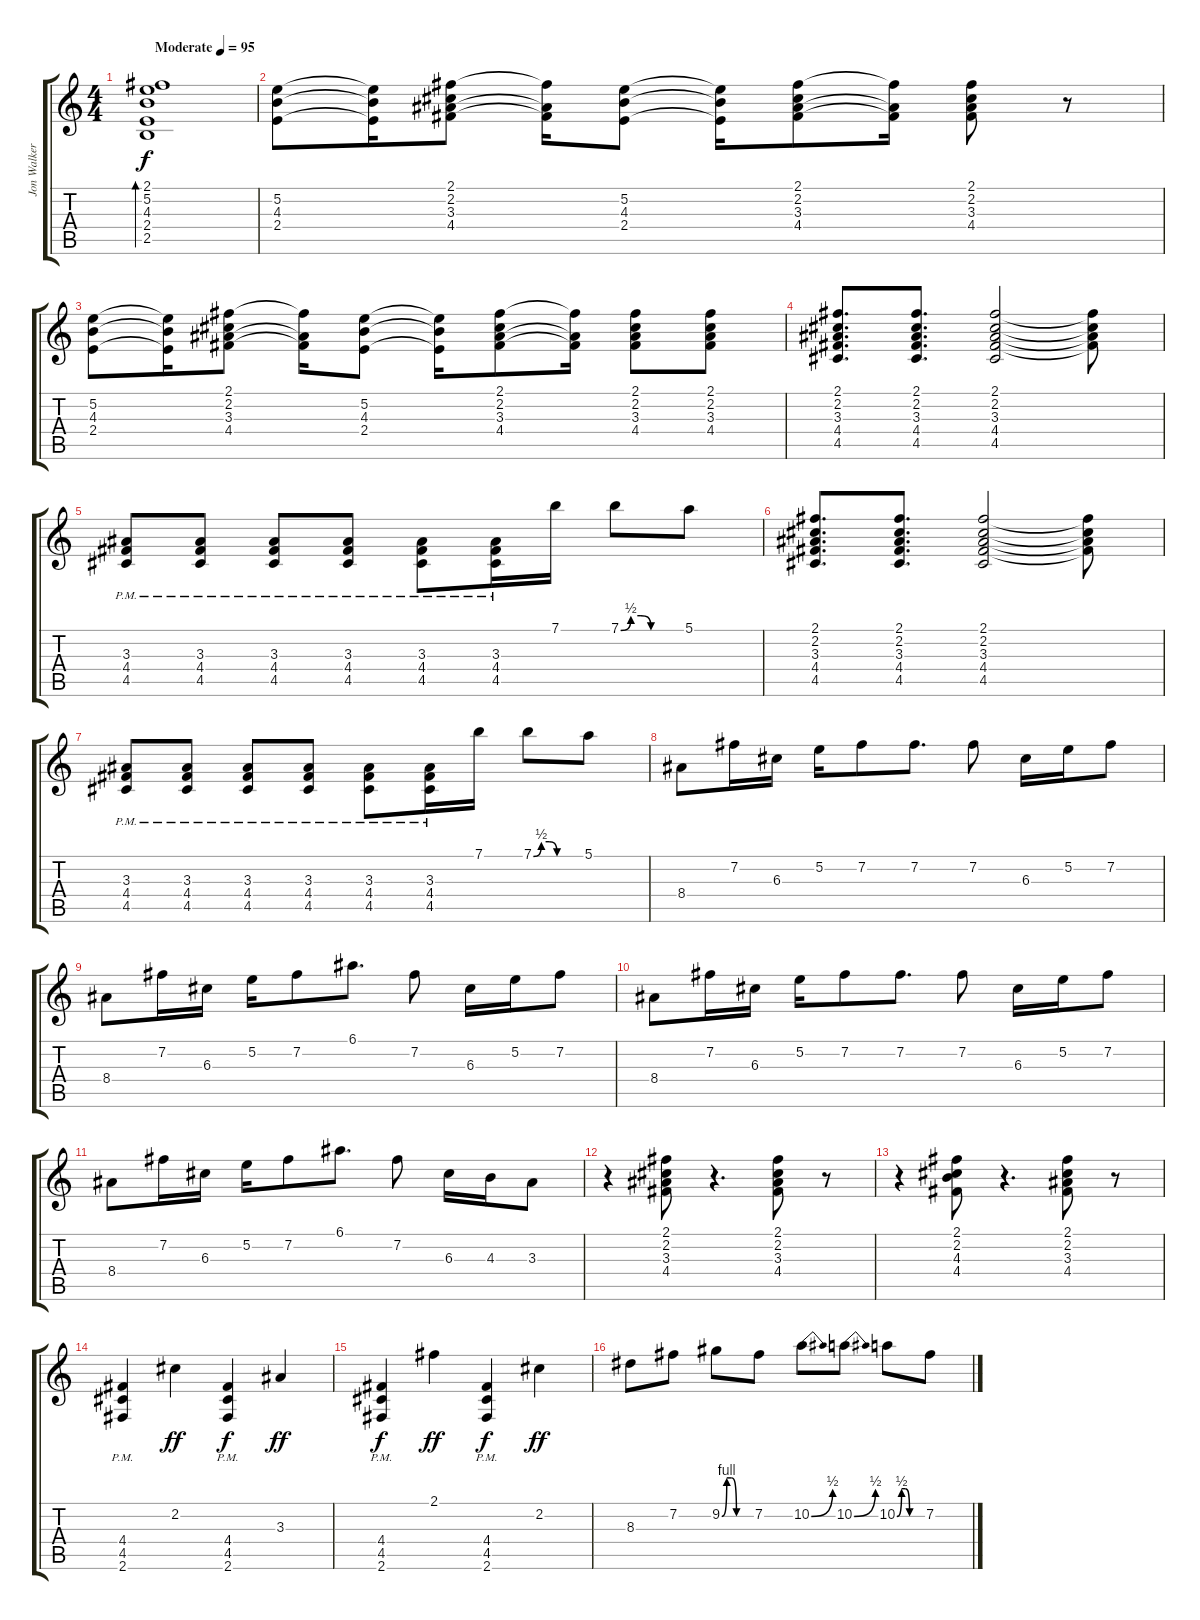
\track ("Jon Walker" "Jon Walker") {instrument distortionguitar}
\staff {score tabs}
\tuning (E4 B3 G3 D3 A2 E2) {hide}
\ts (4 4)
\tempo (95 "Moderate")
\clef g2
\ks c
(2.1 5.2 4.3 2.4 2.5).1{bd 240 dy f instrument distortionguitar} |
(5.2 4.3 2.4).8 (5.2{t} 4.3{t} 2.4{t}).16 (2.1 2.2 3.3 4.4).8 (2.1{t} 3.3{t} 4.4{t}).16 (5.2 4.3 2.4).8 (5.2{t} 4.3{t} 2.4{t}).16 (2.1 2.2 3.3 4.4).8 (2.1{t} 3.3{t} 4.4{t}).16 (2.1 2.2 3.3 4.4).8 r.8 |
(5.2 4.3 2.4).8 (5.2{t} 4.3{t} 2.4{t}).16 (2.1 2.2 3.3 4.4).8 (2.1{t} 3.3{t} 4.4{t}).16 (5.2 4.3 2.4).8 (5.2{t} 4.3{t} 2.4{t}).16 (2.1 2.2 3.3 4.4).8 (2.1{t} 3.3{t} 4.4{t}).16 (2.1 2.2 3.3 4.4).8 (2.1 2.2 3.3 4.4).8 |
(2.1 2.2 3.3 4.4 4.5).8{d} (2.1 2.2 3.3 4.4 4.5).8{d} (2.1 2.2 3.3 4.4 4.5).2 (2.1{t} 2.2{t} 3.3{t} 4.4{t}).8 |
(3.3{pm} 4.4{pm} 4.5{pm}).8 (3.3{pm} 4.4{pm} 4.5{pm}).8 (3.3{pm} 4.4{pm} 4.5{pm}).8 (3.3{pm} 4.4{pm} 4.5{pm}).8 (3.3{pm} 4.4{pm} 4.5{pm}).8 (3.3{pm} 4.4{pm} 4.5{pm}).16 7.1.16 7.1{be (custom 0 0 10 2 20 2 30 0 60 0)}.8 5.1.8 |
(2.1 2.2 3.3 4.4 4.5).8{d} (2.1 2.2 3.3 4.4 4.5).8{d} (2.1 2.2 3.3 4.4 4.5).2 (2.1{t} 2.2{t} 3.3{t} 4.4{t}).8 |
(3.3{pm} 4.4{pm} 4.5{pm}).8 (3.3{pm} 4.4{pm} 4.5{pm}).8 (3.3{pm} 4.4{pm} 4.5{pm}).8 (3.3{pm} 4.4{pm} 4.5{pm}).8 (3.3{pm} 4.4{pm} 4.5{pm}).8 (3.3{pm} 4.4{pm} 4.5{pm}).16 7.1.16 7.1{be (custom 0 0 10 2 20 2 30 0 60 0)}.8 5.1.8 |
8.4.8 7.2.16 6.3.16 5.2.16 7.2.8 7.2.8{d} 7.2.8 6.3.16 5.2.16 7.2.8 |
8.4.8 7.2.16 6.3.16 5.2.16 7.2.8 6.1.8{d} 7.2.8 6.3.16 5.2.16 7.2.8 |
8.4.8 7.2.16 6.3.16 5.2.16 7.2.8 7.2.8{d} 7.2.8 6.3.16 5.2.16 7.2.8 |
8.4.8 7.2.16 6.3.16 5.2.16 7.2.8 6.1.8{d} 7.2.8 6.3.16 4.3.16 3.3.8 |
r.4 (2.1 2.2 3.3 4.4).8 r.4{d} (2.1 2.2 3.3 4.4).8 r.8 |
r.4 (2.1 2.2 4.3 4.4).8 r.4{d} (2.1 2.2 3.3 4.4).8 r.8 |
(4.4 4.5 2.6{pm}).4 2.2.4{dy ff} (4.4 4.5 2.6{pm}).4{dy f} 3.3.4{dy ff} |
(4.4 4.5 2.6{pm}).4{dy f} 2.1.4{dy ff} (4.4 4.5 2.6{pm}).4{dy f} 2.2.4{dy ff} |
8.3.8 7.2.8 9.2{be (custom 0 0 10 4 20 4 30 0 60 0)}.8 7.2.8 10.2{be (bend 0 0 60 2)}.8 10.2{be (bend 0 0 60 2)}.8 10.2{be (custom 0 0 11 2 20 2 30 0 60 0)}.8 7.2.8
